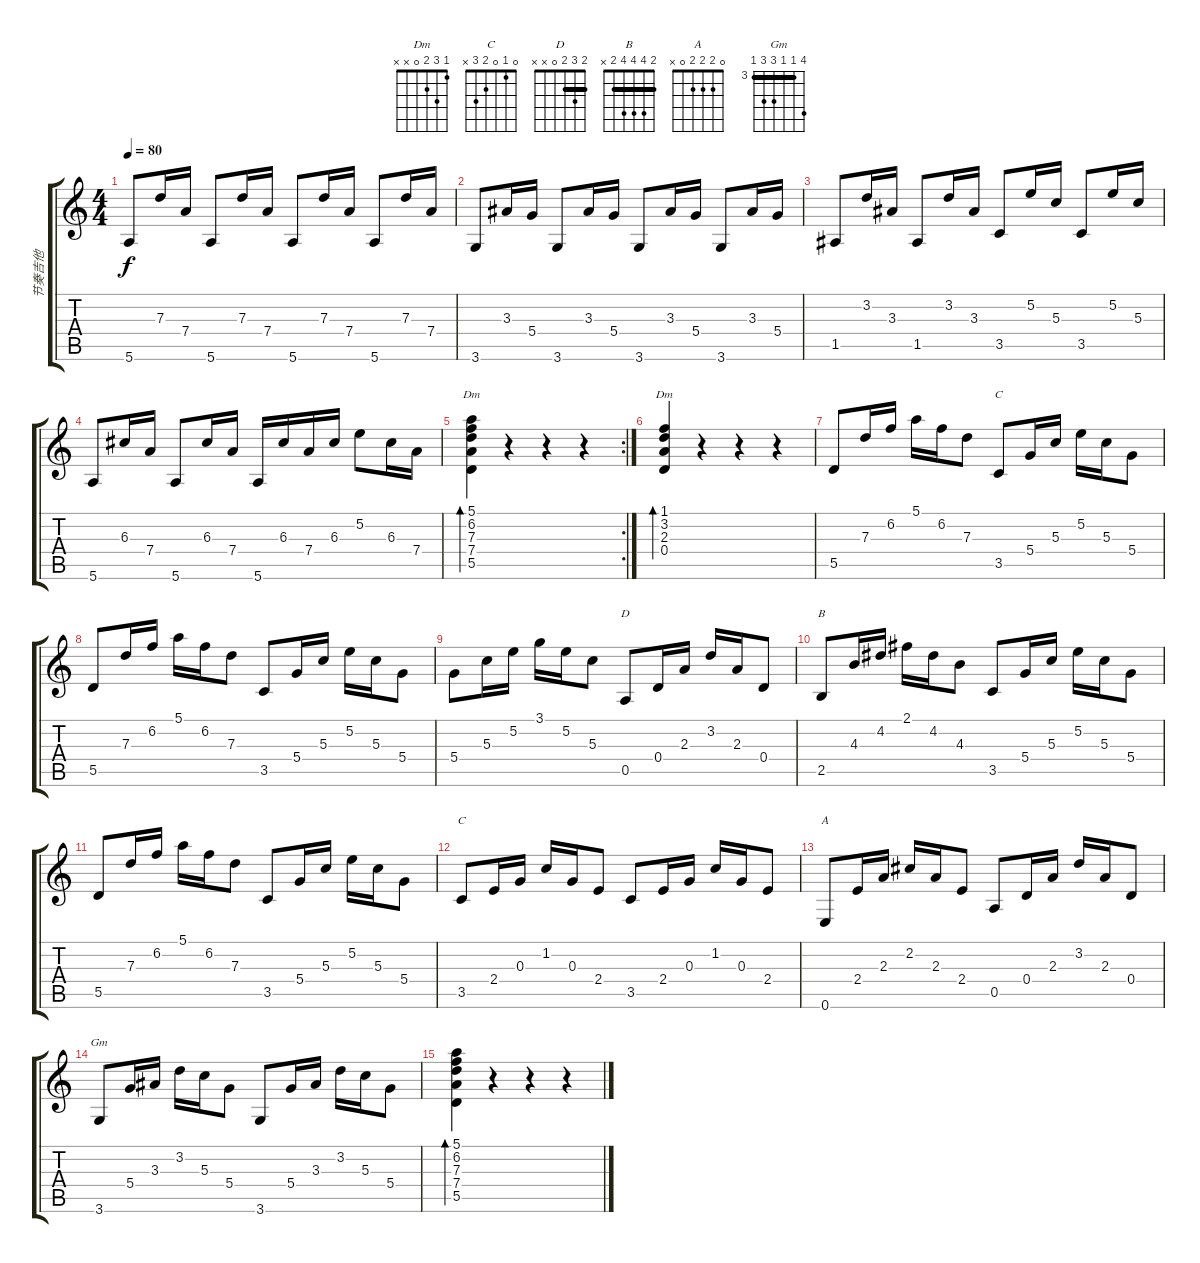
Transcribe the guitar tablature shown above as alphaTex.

\track ("节奏吉他" "节奏吉他") {instrument acousticguitarsteel}
\staff {score tabs}
\tuning (E4 B3 G3 D3 A2 E2) {hide}
\chord ("Dm" 5 6 7 7 5 x) {firstfret 5 barre 5}
\chord ("Dm" 1 3 2 0 x x)
\chord ("C" 3 5 5 5 3 x) {barre 3}
\chord ("D" 2 3 2 0 x x) {barre 2}
\chord ("B" 2 4 4 4 2 x) {barre 2}
\chord ("C" 0 1 0 2 3 x)
\chord ("A" 0 2 2 2 0 x)
\chord ("Gm" 6 3 3 5 5 3) {firstfret 3 barre 3}
\ts (4 4)
\tempo 80
\clef g2
\ks c
5.6.8{dy f} 7.3.16 7.4.16 5.6.8 7.3.16 7.4.16 5.6.8 7.3.16 7.4.16 5.6.8 7.3.16 7.4.16 |
3.6.8 3.3.16 5.4.16 3.6.8 3.3.16 5.4.16 3.6.8 3.3.16 5.4.16 3.6.8 3.3.16 5.4.16 |
1.5.8 3.2.16 3.3.16 1.5.8 3.2.16 3.3.16 3.5.8 5.2.16 5.3.16 3.5.8 5.2.16 5.3.16 |
5.6.8 6.3.16 7.4.16 5.6.8 6.3.16 7.4.16 5.6.16 6.3.16 7.4.16 6.3.16 5.2.8 6.3.16 7.4.16 |
\rc 2
(5.1 6.2 7.3 7.4 5.5).4{bd 60 ch "Dm"} r.4 r.4 r.4 |
(1.1 3.2 2.3 0.4).4{bd 60 ch "Dm"} r.4 r.4 r.4 |
5.5.8 7.3.16 6.2.16 5.1.16 6.2.16 7.3.8 3.5.8{ch "C"} 5.4.16 5.3.16 5.2.16 5.3.16 5.4.8 |
5.5.8 7.3.16 6.2.16 5.1.16 6.2.16 7.3.8 3.5.8 5.4.16 5.3.16 5.2.16 5.3.16 5.4.8 |
5.4.8 5.3.16 5.2.16 3.1.16 5.2.16 5.3.8 0.5.8{ch "D"} 0.4.16 2.3.16 3.2.16 2.3.16 0.4.8 |
2.5.8{ch "B"} 4.3.16 4.2.16 2.1.16 4.2.16 4.3.8 3.5.8 5.4.16 5.3.16 5.2.16 5.3.16 5.4.8 |
5.5.8 7.3.16 6.2.16 5.1.16 6.2.16 7.3.8 3.5.8 5.4.16 5.3.16 5.2.16 5.3.16 5.4.8 |
3.5.8{ch "C"} 2.4.16 0.3.16 1.2.16 0.3.16 2.4.8 3.5.8 2.4.16 0.3.16 1.2.16 0.3.16 2.4.8 |
0.6.8{ch "A"} 2.4.16 2.3.16 2.2.16 2.3.16 2.4.8 0.5.8 0.4.16 2.3.16 3.2.16 2.3.16 0.4.8 |
3.6.8{ch "Gm"} 5.4.16 3.3.16 3.2.16 5.3.16 5.4.8 3.6.8 5.4.16 3.3.16 3.2.16 5.3.16 5.4.8 |
(5.1 6.2 7.3 7.4 5.5).4{bd 60} r.4 r.4 r.4
